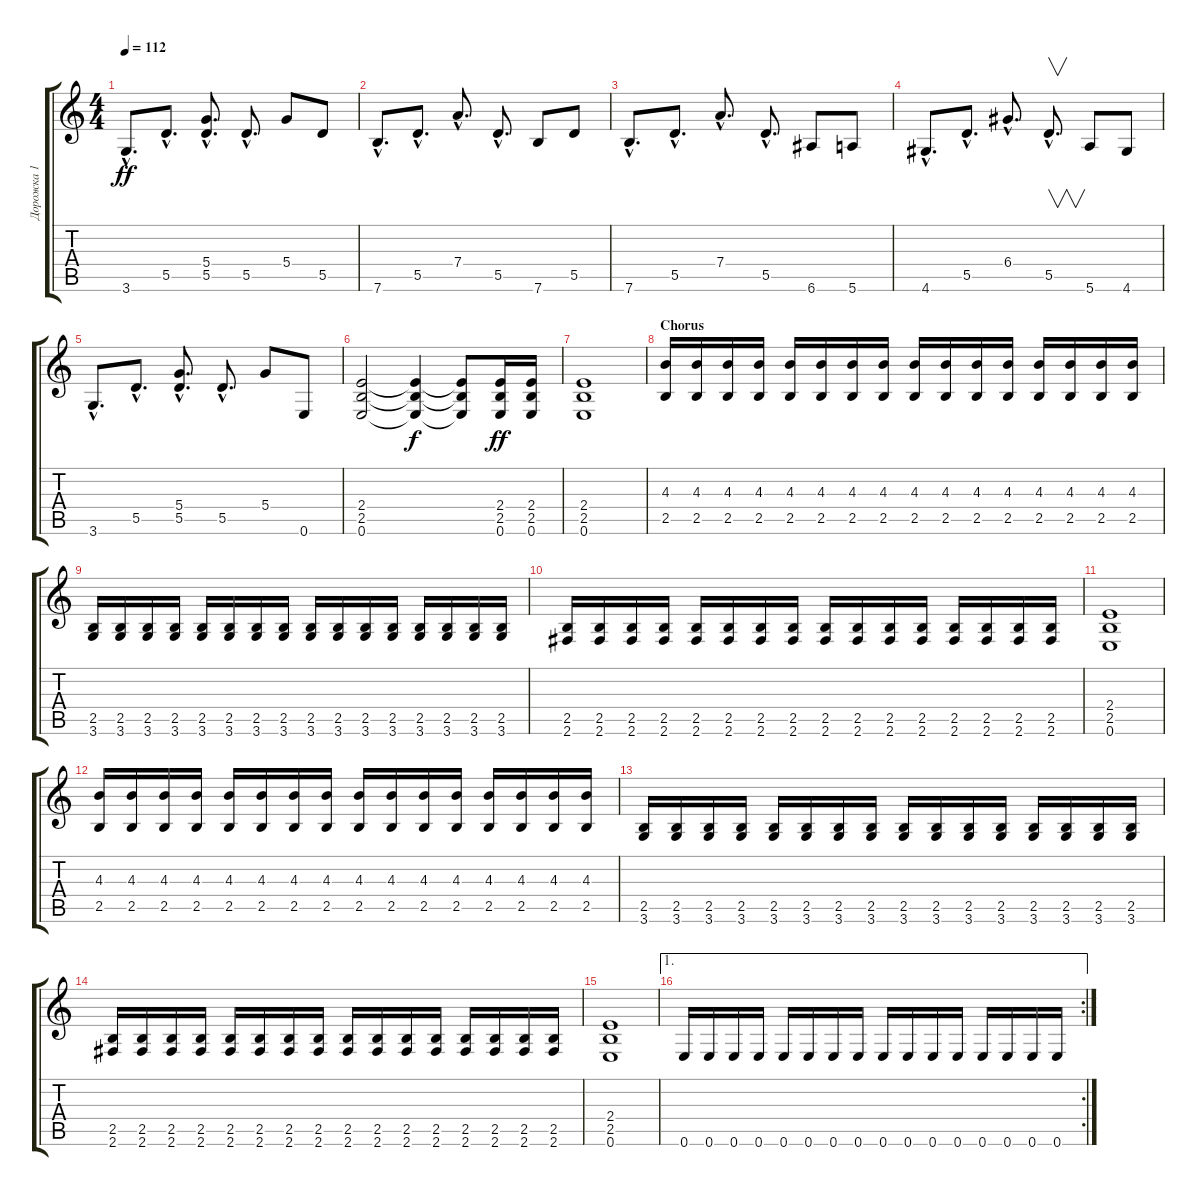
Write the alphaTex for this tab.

\track ("Дорожка 1" "Дорожка 1") {instrument distortionguitar}
\staff {score tabs}
\tuning (E4 B3 G3 D3 A2 E2) {hide}
\ts (4 4)
\tempo 112
\clef g2
\ks c
3.6{hac}.8{d dy ff} 5.5{hac}.8{d} (5.4{hac} 5.5{hac}).8{d} 5.5{hac}.8{d} 5.4.8 5.5.8 |
7.6{hac}.8{d} 5.5{hac}.8{d} 7.4{hac}.8{d} 5.5{hac}.8{d} 7.6.8 5.5.8 |
7.6{hac}.8{d} 5.5{hac}.8{d} 7.4{hac}.8{d} 5.5{hac}.8{d} 6.6.8 5.6.8 |
4.6{hac}.8{d} 5.5{hac}.8{d} 6.4{hac}.8{d} 5.5{hac}.8{v d} 5.6.8 4.6.8 |
3.6{hac}.8{d} 5.5{hac}.8{d} (5.4{hac} 5.5{hac}).8{d} 5.5{hac}.8{d} 5.4.8 0.6.8 |
(2.4 2.5 0.6).2 (2.4{t} 2.5{t} 0.6{t}).4{dy f} (2.4{t} 2.5{t} 0.6{t}).8 (2.4 2.5 0.6).16{dy ff} (2.4 2.5 0.6).16 |
(2.4 2.5 0.6).1 |
\section ("" "Chorus")
(4.3 2.5).16 (4.3 2.5).16 (4.3 2.5).16 (4.3 2.5).16 (4.3 2.5).16 (4.3 2.5).16 (4.3 2.5).16 (4.3 2.5).16 (4.3 2.5).16 (4.3 2.5).16 (4.3 2.5).16 (4.3 2.5).16 (4.3 2.5).16 (4.3 2.5).16 (4.3 2.5).16 (4.3 2.5).16 |
(2.5 3.6).16 (2.5 3.6).16 (2.5 3.6).16 (2.5 3.6).16 (2.5 3.6).16 (2.5 3.6).16 (2.5 3.6).16 (2.5 3.6).16 (2.5 3.6).16 (2.5 3.6).16 (2.5 3.6).16 (2.5 3.6).16 (2.5 3.6).16 (2.5 3.6).16 (2.5 3.6).16 (2.5 3.6).16 |
(2.5 2.6).16 (2.5 2.6).16 (2.5 2.6).16 (2.5 2.6).16 (2.5 2.6).16 (2.5 2.6).16 (2.5 2.6).16 (2.5 2.6).16 (2.5 2.6).16 (2.5 2.6).16 (2.5 2.6).16 (2.5 2.6).16 (2.5 2.6).16 (2.5 2.6).16 (2.5 2.6).16 (2.5 2.6).16 |
(2.4 2.5 0.6).1 |
(4.3 2.5).16 (4.3 2.5).16 (4.3 2.5).16 (4.3 2.5).16 (4.3 2.5).16 (4.3 2.5).16 (4.3 2.5).16 (4.3 2.5).16 (4.3 2.5).16 (4.3 2.5).16 (4.3 2.5).16 (4.3 2.5).16 (4.3 2.5).16 (4.3 2.5).16 (4.3 2.5).16 (4.3 2.5).16 |
(2.5 3.6).16 (2.5 3.6).16 (2.5 3.6).16 (2.5 3.6).16 (2.5 3.6).16 (2.5 3.6).16 (2.5 3.6).16 (2.5 3.6).16 (2.5 3.6).16 (2.5 3.6).16 (2.5 3.6).16 (2.5 3.6).16 (2.5 3.6).16 (2.5 3.6).16 (2.5 3.6).16 (2.5 3.6).16 |
(2.5 2.6).16 (2.5 2.6).16 (2.5 2.6).16 (2.5 2.6).16 (2.5 2.6).16 (2.5 2.6).16 (2.5 2.6).16 (2.5 2.6).16 (2.5 2.6).16 (2.5 2.6).16 (2.5 2.6).16 (2.5 2.6).16 (2.5 2.6).16 (2.5 2.6).16 (2.5 2.6).16 (2.5 2.6).16 |
(2.4 2.5 0.6).1 |
\ae 1
\rc 2
0.6.16 0.6.16 0.6.16 0.6.16 0.6.16 0.6.16 0.6.16 0.6.16 0.6.16 0.6.16 0.6.16 0.6.16 0.6.16 0.6.16 0.6.16 0.6.16
